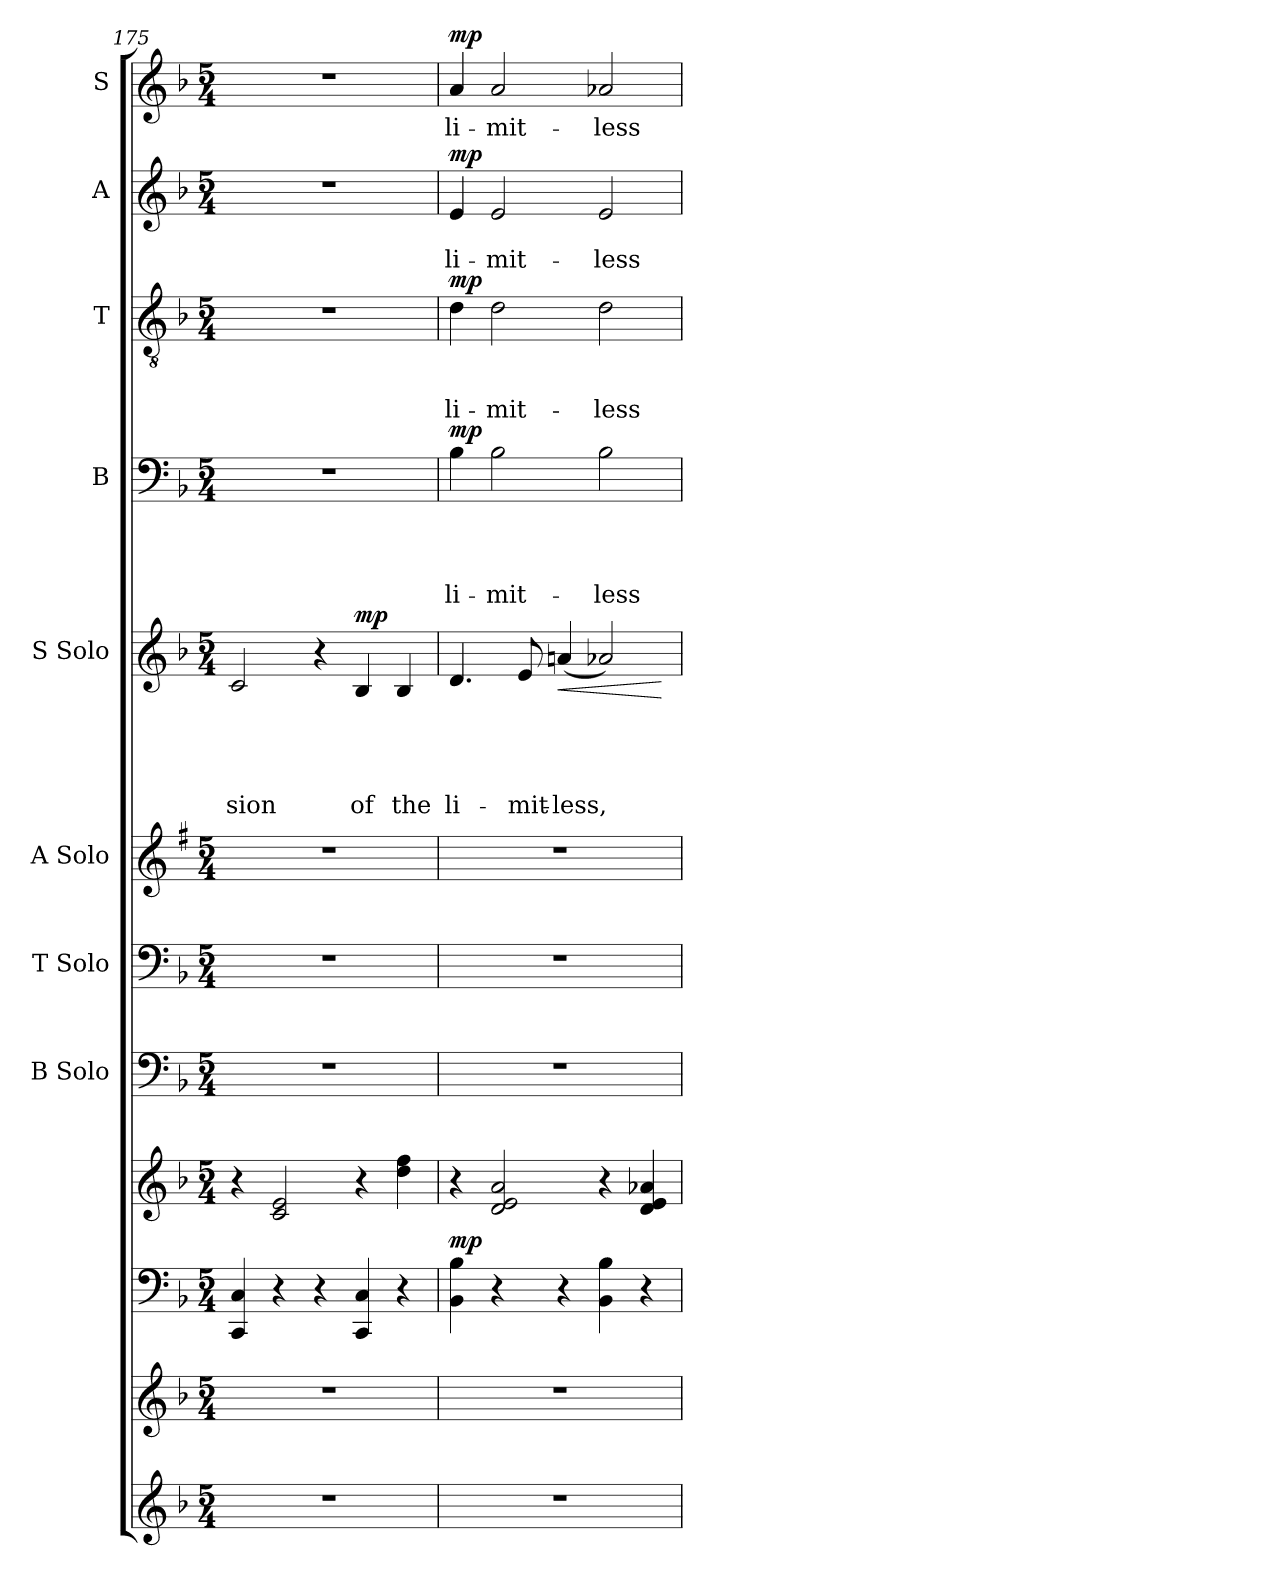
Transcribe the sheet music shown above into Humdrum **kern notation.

**kern	**kern	**kern	**dynam	**kern	**kern	**kern	**kern	**kern	**text	**text	**text	**text	**text	**dynam	**kern	**text	**text	**text	**text	**dynam	**kern	**text	**text	**text	**dynam	**kern	**text	**text	**dynam	**kern	**text	**dynam
*part12	*part11	*part10	*part10	*part9	*part8	*part7	*part6	*part5	*part5	*part5	*part5	*part5	*part5	*part5	*part4	*part4	*part4	*part4	*part4	*part4	*part3	*part3	*part3	*part3	*part3	*part2	*part2	*part2	*part2	*part1	*part1	*part1
*staff12	*staff11	*staff10	*staff10	*staff9	*staff8	*staff7	*staff6	*staff5	*staff5	*staff5	*staff5	*staff5	*staff5	*staff5	*staff4	*staff4	*staff4	*staff4	*staff4	*staff4	*staff3	*staff3	*staff3	*staff3	*staff3	*staff2	*staff2	*staff2	*staff2	*staff1	*staff1	*staff1
*	*	*	*	*	*I"B Solo	*I"T Solo	*I"A Solo	*I"S Solo	*	*	*	*	*	*	*I"B	*	*	*	*	*	*I"T	*	*	*	*	*I"A	*	*	*	*I"S	*	*
*clefG2	*clefG2	*clefF4	*	*clefG2	*clefF4	*clefF4	*clefG2	*clefG2	*	*	*	*	*	*	*clefF4	*	*	*	*	*	*clefGv2	*	*	*	*	*clefG2	*	*	*	*clefG2	*	*
*k[b-]	*k[b-]	*k[b-]	*	*k[b-]	*k[b-]	*k[b-]	*k[f#]	*k[b-]	*	*	*	*	*	*	*k[b-]	*	*	*	*	*	*k[b-]	*	*	*	*	*k[b-]	*	*	*	*k[b-]	*	*
*F:	*F:	*F:	*	*F:	*F:	*F:	*G:	*F:	*	*	*	*	*	*	*F:	*	*	*	*	*	*F:	*	*	*	*	*F:	*	*	*	*F:	*	*
*M5/4	*M5/4	*M5/4	*	*M5/4	*M5/4	*M5/4	*M5/4	*M5/4	*	*	*	*	*	*	*M5/4	*	*	*	*	*	*M5/4	*	*	*	*	*M5/4	*	*	*	*M5/4	*	*
=175	=175	=175	=175	=175	=175	=175	=175	=175	=175	=175	=175	=175	=175	=175	=175	=175	=175	=175	=175	=175	=175	=175	=175	=175	=175	=175	=175	=175	=175	=175	=175	=175
!	!	!	!	!	!	!	!	!	!	!	!	!	!LO:LY:b	!	!LO:N:vis=1	!	!	!	!	!	!LO:N:vis=1	!	!	!	!	!LO:N:vis=1	!	!	!	!LO:N:vis=1	!	!
4%5r	4%5r	4CC/ 4C/	.	4r	4%5r	4%5r	4%5r	2c/	.	.	.	.	-sion	.	4%5r	.	.	.	.	.	4%5r	.	.	.	.	4%5r	.	.	.	4%5r	.	.
.	.	4r	.	2c/ 2e/	.	.	.	.	.	.	.	.	.	.	.	.	.	.	.	.	.	.	.	.	.	.	.	.	.	.	.	.
.	.	4r	.	.	.	.	.	4r	.	.	.	.	.	.	.	.	.	.	.	.	.	.	.	.	.	.	.	.	.	.	.	.
!	!	!	!	!	!	!	!	!	!	!	!	!	!LO:LY:b	!LO:DY:a	!	!	!	!	!	!	!	!	!	!	!	!	!	!	!	!	!	!
.	.	4CC/ 4C/	.	4r	.	.	.	4B-/	.	.	.	.	of	mp	.	.	.	.	.	.	.	.	.	.	.	.	.	.	.	.	.	.
!	!	!	!	!	!	!	!	!	!	!	!	!	!LO:LY:b	!	!	!	!	!	!	!	!	!	!	!	!	!	!	!	!	!	!	!
.	.	4r	.	4dd\ 4ff\	.	.	.	4B-/	.	.	.	.	the	.	.	.	.	.	.	.	.	.	.	.	.	.	.	.	.	.	.	.
=176	=176	=176	=176	=176	=176	=176	=176	=176	=176	=176	=176	=176	=176	=176	=176	=176	=176	=176	=176	=176	=176	=176	=176	=176	=176	=176	=176	=176	=176	=176	=176	=176
!	!	!	!LO:DY:a	!	!	!	!	!	!	!	!	!	!LO:LY:b	!	!	!	!	!	!LO:LY:b	!LO:DY:a	!	!	!	!LO:LY:b	!LO:DY:a	!	!	!LO:LY:b	!LO:DY:a	!	!LO:LY:b	!LO:DY:a
4%5r	4%5r	4BB-\ 4B-\	mp	4r	4%5r	4%5r	4%5r	4.d/	.	.	.	.	li-	.	4B-\	.	.	.	li-	mp	4d\	.	.	li-	mp	4e/	.	li-	mp	4a/	li-	mp
!	!	!	!	!	!	!	!	!	!	!	!	!	!	!	!	!	!	!	!LO:LY:b	!	!	!	!	!LO:LY:b	!	!	!	!LO:LY:b	!	!	!LO:LY:b	!
.	.	4r	.	2d/ 2e/ 2a/	.	.	.	.	.	.	.	.	.	.	2B-\	.	.	.	-mit-	.	2d\	.	.	-mit-	.	2e/	.	-mit-	.	2a/	-mit-	.
!	!	!	!	!	!	!	!	!	!	!	!	!	!LO:LY:b	!	!	!	!	!	!	!	!	!	!	!	!	!	!	!	!	!	!	!
.	.	.	.	.	.	.	.	8e/	.	.	.	.	-mit-	.	.	.	.	.	.	.	.	.	.	.	.	.	.	.	.	.	.	.
!	!	!	!	!	!	!	!	!	!	!	!	!	!LO:LY:b	!LO:HP:b	!	!	!	!	!	!	!	!	!	!	!	!	!	!	!	!	!	!
.	.	4r	.	.	.	.	.	(<4ani/	.	.	.	.	-less,	<	.	.	.	.	.	.	.	.	.	.	.	.	.	.	.	.	.	.
!	!	!	!	!	!	!	!	!	!	!	!	!	!	!	!	!	!	!	!LO:LY:b	!	!	!	!	!LO:LY:b	!	!	!	!LO:LY:b	!	!	!LO:LY:b	!
.	.	4BB-\ 4B-\	.	4r	.	.	.	2a-X/)	.	.	.	.	.	.	2B-\	.	.	.	-less	.	2d\	.	.	-less	.	2e/	.	-less	.	2a-X/	-less	.
.	.	4r	.	4d/ 4e/ 4a-X/	.	.	.	.	.	.	.	.	.	.	.	.	.	.	.	.	.	.	.	.	.	.	.	.	.	.	.	.
.	.	.	.	.	.	.	.	.	.	.	.	.	.	[	.	.	.	.	.	.	.	.	.	.	.	.	.	.	.	.	.	.
=	=	=	=	=	=	=	=	=	=	=	=	=	=	=	=	=	=	=	=	=	=	=	=	=	=	=	=	=	=	=	=	=
*-	*-	*-	*-	*-	*-	*-	*-	*-	*-	*-	*-	*-	*-	*-	*-	*-	*-	*-	*-	*-	*-	*-	*-	*-	*-	*-	*-	*-	*-	*-	*-	*-
